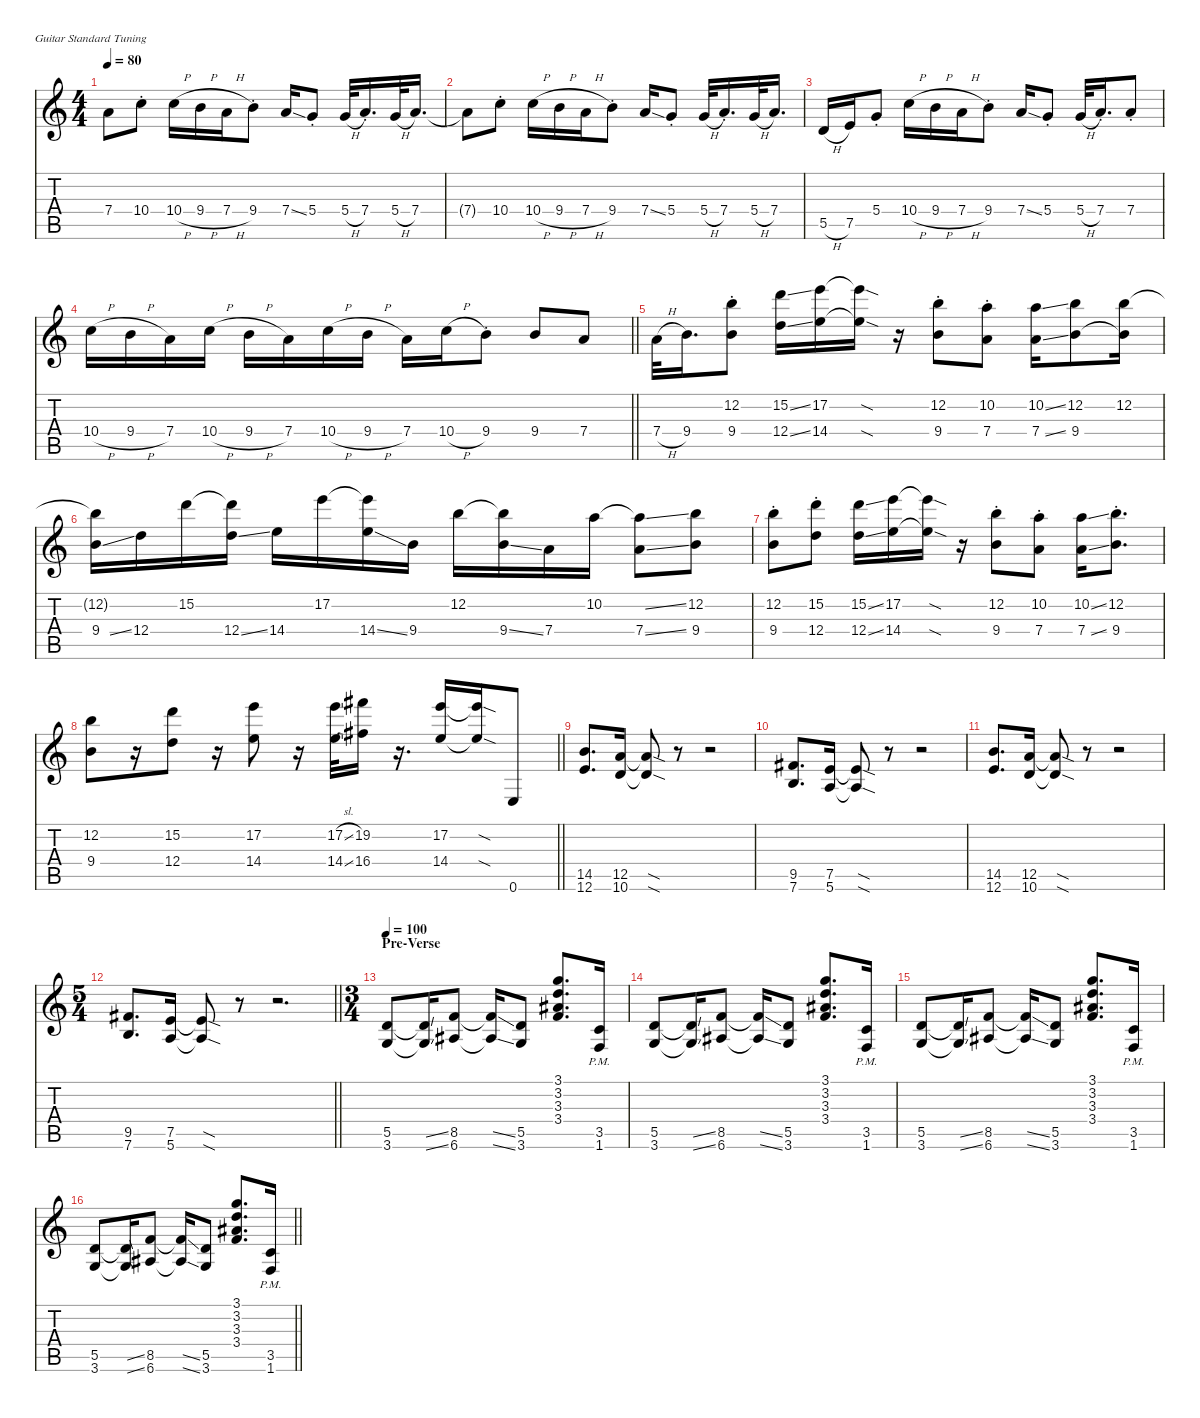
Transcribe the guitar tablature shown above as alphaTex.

\defaultSystemsLayout 4
\hideDynamics
\bracketExtendMode nobrackets
\singleTrackTrackNamePolicy hidden
\multiTrackTrackNamePolicy hidden
\firstSystemTrackNameMode fullname
\firstSystemTrackNameOrientation horizontal
\otherSystemsTrackNameOrientation horizontal
\track ("Tony Iommi - Guitar" "od.guit.") {defaultSystemsLayout 4 instrument overdrivenguitar}
\staff {score tabs}
\tuning (E4 B3 G3 D3 A2 E2)
\ts (4 4)
\section ("" "")
\tempo 80
\clef g2
\ks c
7.4.8{dy f beam Down} 10.4{st}.8{beam Down} 10.4{h}.16{beam Down} 9.4{h}.16{beam Down} 7.4{h}.16{beam Down} 9.4{st}.8{beam Down} 7.4{ss}.16{beam Up} 5.4{st}.8{beam Up} 5.4{h}.32{beam Up} 7.4{st}.16{d beam Up} 5.4{h}.32{beam Up} 7.4.16{d beam Up} |
7.4{t}.8{beam Down} 10.4{st}.8{beam Down} 10.4{h}.16{beam Down} 9.4{h}.16{beam Down} 7.4{h}.16{beam Down} 9.4{st}.8{beam Down} 7.4{ss}.16{beam Up} 5.4{st}.8{beam Up} 5.4{h}.32{beam Up} 7.4{st}.16{d beam Up} 5.4{h}.32{beam Up} 7.4.16{d beam Up} |
5.5{h}.16{beam Up} 7.5.16{beam Up} 5.4{st}.8{beam Up} 10.4{h}.16{beam Down} 9.4{h}.16{beam Down} 7.4{h}.16{beam Down} 9.4{st}.8{beam Down} 7.4{ss}.16{beam Up} 5.4{st}.8{beam Up} 5.4{h}.32{beam Up} 7.4{st}.16{d beam Up} 7.4{st}.8{beam Up} |
\barLineRight lightlight
10.4{h}.16{beam Down} 9.4{h}.16{beam Down} 7.4.16{beam Down} 10.4{h}.16{beam Down} 9.4{h}.16{beam Down} 7.4.16{beam Down} 10.4{h}.16{beam Down} 9.4{h}.16{beam Down} 7.4.16{beam Down} 10.4{h}.16{beam Down} 9.4{st}.8{beam Down} 9.4.8{beam Up} 7.4.8{beam Up} |
7.4{h}.32{beam Down} 9.4.16{d beam Down} (12.2{st} 9.4{st}).8{beam Down} (15.2{ss} 12.4{ss}).16{beam Down} (17.2 14.4).16{beam Down} (17.2{sod t} 14.4{sod t}).16{beam Down} r.16{beam Down} (12.2{st} 9.4{st}).8{beam Down} (10.2{st} 7.4{st}).8{beam Down} (10.2{ss} 7.4{ss}).16{beam Down} (12.2 9.4).8{beam Down} (12.2 9.4{t}).16{beam Down} |
(12.2{t} 9.4{ss}).16{beam Down} 12.4.16{beam Down} 15.2.16{beam Down} (15.2{t} 12.4{ss}).16{beam Down} 14.4.16{beam Down} 17.2.16{beam Down} (17.2{t} 14.4{ss}).16{beam Down} 9.4.16{beam Down} 12.2.16{beam Down} (12.2{t} 9.4{ss}).16{beam Down} 7.4.16{beam Down} 10.2.16{beam Down} (10.2{ss t} 7.4{ss}).8{beam Down} (12.2 9.4).8{beam Down} |
(12.2{st} 9.4{st}).8{beam Down} (15.2{st} 12.4).8{beam Down} (15.2{ss} 12.4{ss}).16{beam Down} (17.2 14.4).16{beam Down} (17.2{sod t} 14.4{sod t}).16{beam Down} r.16{beam Down} (12.2{st} 9.4{st}).8{beam Down} (10.2{st} 7.4{st}).8{beam Down} (10.2{ss} 7.4{ss}).16{beam Down} (12.2{st} 9.4{st}).8{d beam Down} |
\barLineRight lightlight
(12.2 9.4).8{beam Down} r.16{beam Down} (15.2 12.4).8{beam Down} r.16{beam Down} (17.2 14.4).8{beam Down} r.16{beam Down} (17.2{sl} 14.4{sl}).32{beam Down} (19.2{acc #} 16.4{acc #}).16{beam Down} r.16{d beam Down} (17.2 14.4).16{beam Up} (17.2{sod t} 14.4{sod t}).16{beam Up} 0.6.8{beam Up} |
(14.5 12.6).8{d beam Up} (12.5 10.6).16{beam Up} (12.5{sod t} 10.6{sod t}).8{beam Up} r.8{beam Up} r.2{beam Up} |
(9.5{acc #} 7.6).8{d beam Up} (7.5 5.6).16{beam Up} (7.5{sod t} 5.6{sod t}).8{beam Up} r.8{beam Up} r.2{beam Up} |
(14.5 12.6).8{d beam Up} (12.5 10.6).16{beam Up} (12.5{sod t} 10.6{sod t}).8{beam Up} r.8{beam Up} r.2{beam Up} |
\ts (5 4)
\beaming (8 2 2 2 4)
\barLineRight lightlight
(9.5{acc #} 7.6).8{d beam Up} (7.5 5.6).16{beam Up} (7.5{sod t} 5.6{sod t}).8{beam Up} r.8{beam Up} r.2{d beam Up} |
\ts (3 4)
\beaming (8 2 2 2)
\section ("" "Pre-Verse")
\tempo 100
(5.5 3.6).8{beam Up} (5.5{ss t} 3.6{ss t}).16{beam Up} (8.5 6.6{acc #}).8{beam Up} (8.5{ss t} 6.6{ss t acc #}).16{beam Up} (5.5 3.6).8{beam Up} (3.1 3.2 3.3{acc #} 3.4).8{d beam Up} (3.5{pm} 1.6{pm}).16{beam Up} |
(5.5 3.6).8{beam Up} (5.5{ss t} 3.6{ss t}).16{beam Up} (8.5 6.6{acc #}).8{beam Up} (8.5{ss t} 6.6{ss t acc #}).16{beam Up} (5.5 3.6).8{beam Up} (3.1 3.2 3.3{acc #} 3.4).8{d beam Up} (3.5{pm} 1.6{pm}).16{beam Up} |
(5.5 3.6).8{beam Up} (5.5{ss t} 3.6{ss t}).16{beam Up} (8.5 6.6{acc #}).8{beam Up} (8.5{ss t} 6.6{ss t acc #}).16{beam Up} (5.5 3.6).8{beam Up} (3.1 3.2 3.3{acc #} 3.4).8{d beam Up} (3.5{pm} 1.6{pm}).16{beam Up} |
\barLineRight lightlight
(5.5 3.6).8{beam Up} (5.5{ss t} 3.6{ss t}).16{beam Up} (8.5 6.6{acc #}).8{beam Up} (8.5{ss t} 6.6{ss t acc #}).16{beam Up} (5.5 3.6).8{beam Up} (3.1 3.2 3.3{acc #} 3.4).8{d beam Up} (3.5{pm} 1.6{pm}).16{beam Up}
